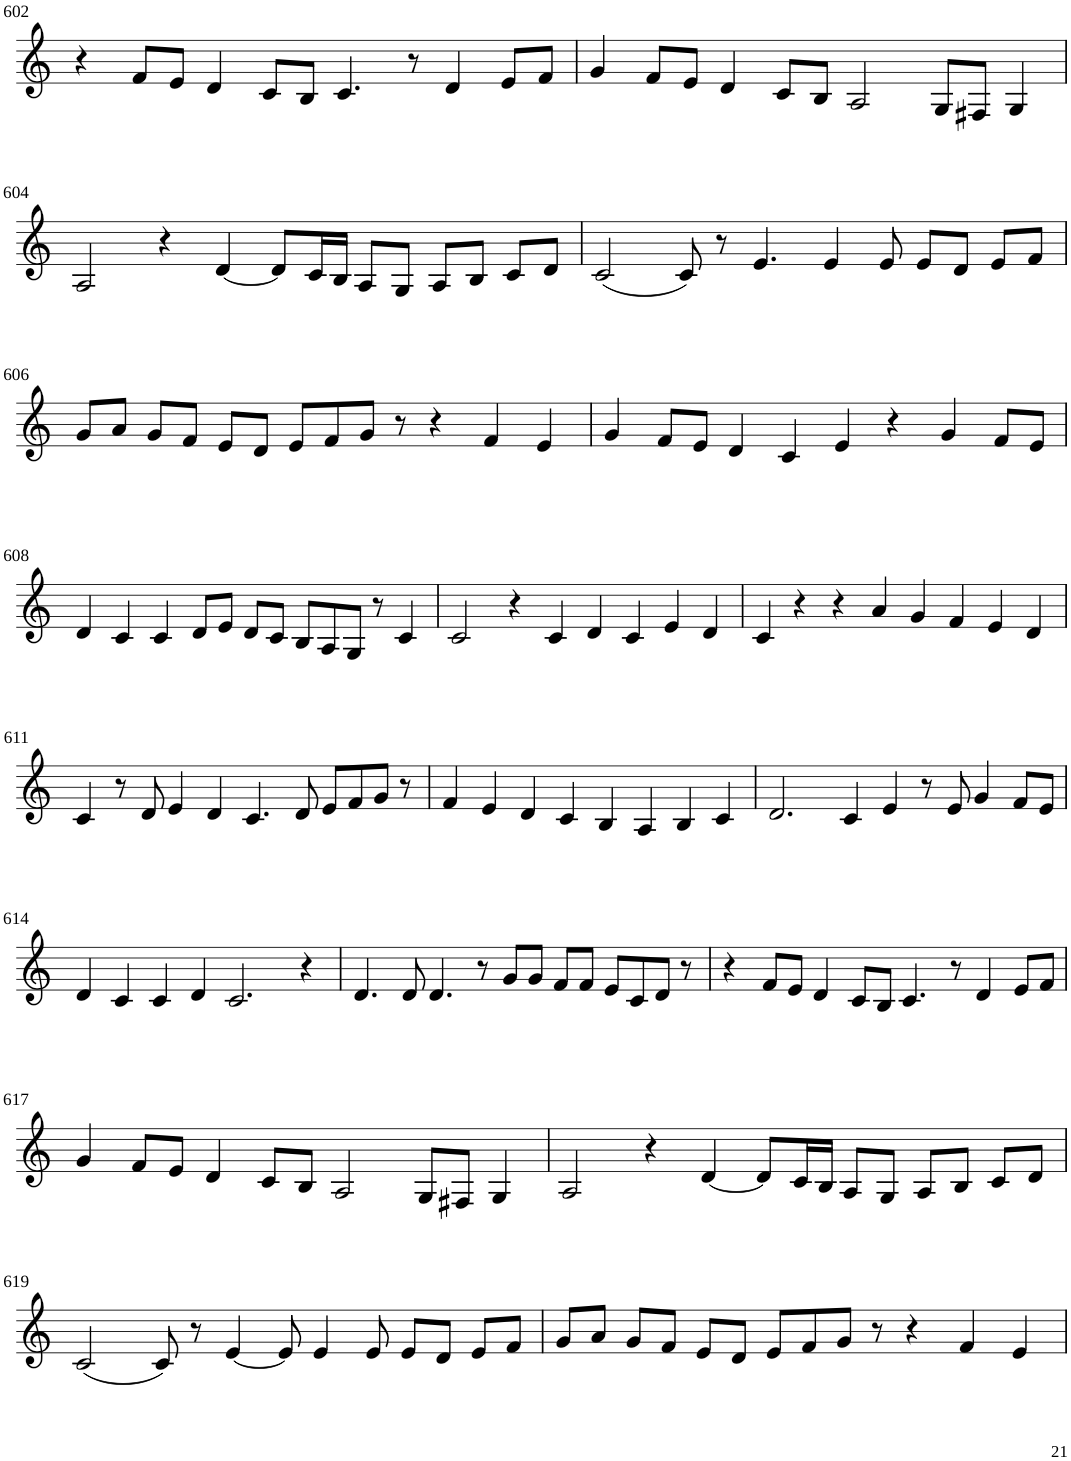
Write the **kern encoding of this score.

**kern
*part1
*staff1
*I"Violin
!!LO:PB:g=z
*clefG2
*k[]
*M8/4
=602
4r
8f/L
8e/J
4d/
8c/L
8B/J
4.c/
8r
4d/
8e/L
8f/J
=603
4g/
8f/L
8e/J
4d/
8c/L
8B/J
2A/
8G/L
8F#X/J
4G/
!!LO:LB:g=z
=604
2A/
4r
[4d/
8d/L]
16c/L
16B/JJ
8A/L
8G/J
8A/L
8B/J
8c/L
8d/J
=605
(2c/
8c/)
8r
4.e/
4e/
8e/
8e/L
8d/J
8e/L
8f/J
!!LO:LB:g=z
=606
8g/L
8a/J
8g/L
8f/J
8e/L
8d/J
8e/L
8f/
8g/J
8r
4r
4f/
4e/
=607
4g/
8f/L
8e/J
4d/
4c/
4e/
4r
4g/
8f/L
8e/J
!!LO:LB:g=z
=608
4d/
4c/
4c/
8d/L
8e/J
8d/L
8c/J
8B/L
8A/
8G/J
8r
4c/
=609
2c/
4r
4c/
4d/
4c/
4e/
4d/
=610
4c/
4r
4r
4a/
4g/
4f/
4e/
4d/
!!LO:LB:g=z
=611
4c/
8r
8d/
4e/
4d/
4.c/
8d/
8e/L
8f/
8g/J
8r
=612
4f/
4e/
4d/
4c/
4B/
4A/
4B/
4c/
=613
2.d/
4c/
4e/
8r
8e/
4g/
8f/L
8e/J
!!LO:LB:g=z
=614
4d/
4c/
4c/
4d/
2.c/
4r
=615
4.d/
8d/
4.d/
8r
8g/L
8g/J
8f/L
8f/J
8e/L
8c/
8d/J
8r
=616
4r
8f/L
8e/J
4d/
8c/L
8B/J
4.c/
8r
4d/
8e/L
8f/J
!!LO:LB:g=z
=617
4g/
8f/L
8e/J
4d/
8c/L
8B/J
2A/
8G/L
8F#X/J
4G/
=618
2A/
4r
[4d/
8d/L]
16c/L
16B/JJ
8A/L
8G/J
8A/L
8B/J
8c/L
8d/J
!!LO:LB:g=z
=619
(2c/
8c/)
8r
[4e/
8e/]
4e/
8e/
8e/L
8d/J
8e/L
8f/J
=620
8g/L
8a/J
8g/L
8f/J
8e/L
8d/J
8e/L
8f/
8g/J
8r
4r
4f/
4e/
=
*-
